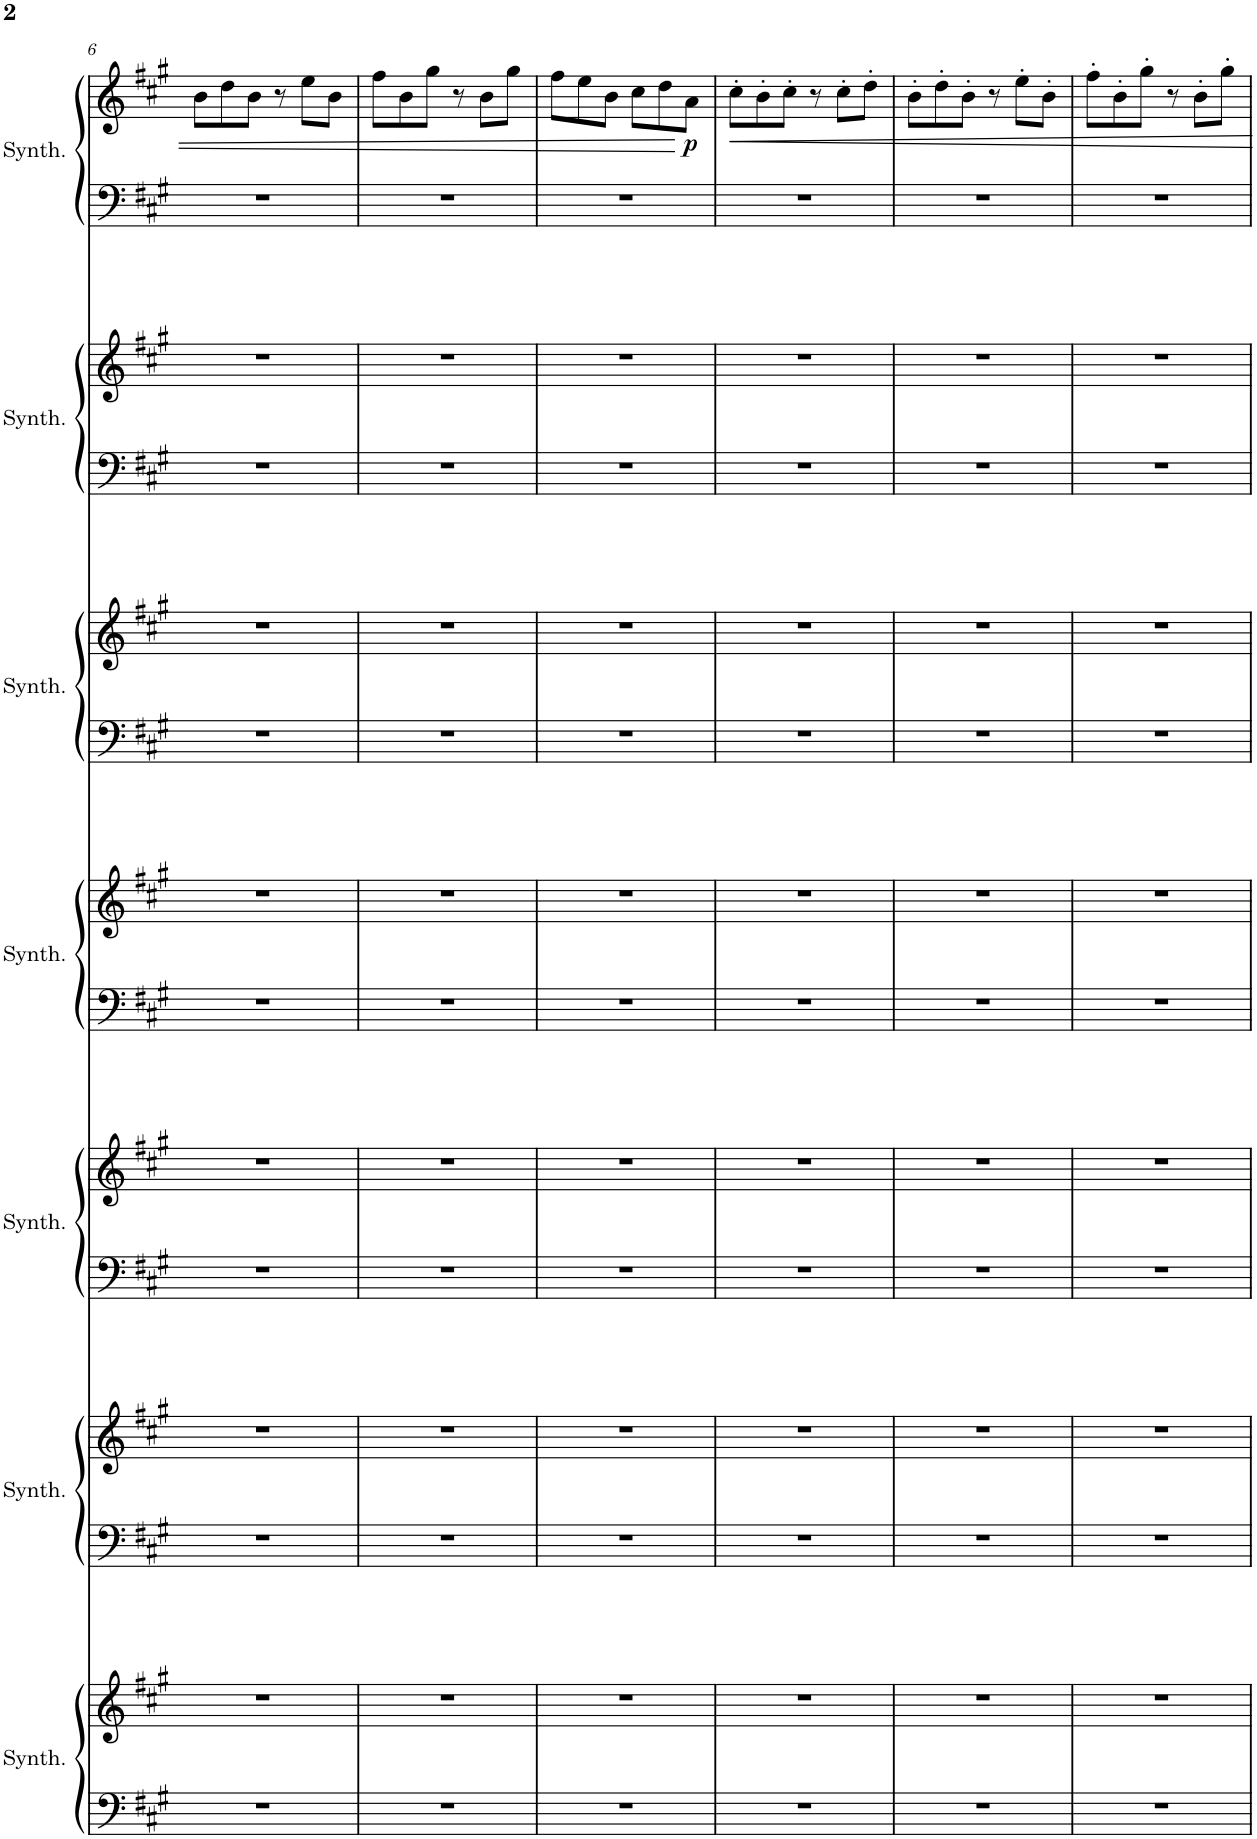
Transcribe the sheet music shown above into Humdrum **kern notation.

**kern	**kern	**kern	**kern	**kern	**kern	**kern	**kern	**kern	**kern	**kern	**kern	**kern	**kern	**dynam
*part7	*part7	*part6	*part6	*part5	*part5	*part4	*part4	*part3	*part3	*part2	*part2	*part1	*part1	*part1
*staff14	*staff13	*staff12	*staff11	*staff10	*staff9	*staff8	*staff7	*staff6	*staff5	*staff4	*staff3	*staff2	*staff1	*staff1/2
*I"Crystal Synthesizer	*	*I"Saw Synthesizer	*	*I"Atmosphere Synthesizer	*	*I"Goblins Synthesizer	*	*I"Choir Synthesizer	*	*I"Bowed Synthesizer	*	*I"String Synthesizer	*	*
*I'Synth.	*	*I'Synth.	*	*I'Synth.	*	*I'Synth.	*	*I'Synth.	*	*I'Synth.	*	*I'Synth.	*	*
!!LO:PB:g=z
*clefF4	*clefG2	*clefF4	*clefG2	*clefF4	*clefG2	*clefF4	*clefG2	*clefF4	*clefG2	*clefF4	*clefG2	*clefF4	*clefG2	*
*k[f#c#g#]	*k[f#c#g#]	*k[f#c#g#]	*k[f#c#g#]	*k[f#c#g#]	*k[f#c#g#]	*k[f#c#g#]	*k[f#c#g#]	*k[f#c#g#]	*k[f#c#g#]	*k[f#c#g#]	*k[f#c#g#]	*k[f#c#g#]	*k[f#c#g#]	*
*M6/8	*M6/8	*M6/8	*M6/8	*M6/8	*M6/8	*M6/8	*M6/8	*M6/8	*M6/8	*M6/8	*M6/8	*M6/8	*M6/8	*
=6	=6	=6	=6	=6	=6	=6	=6	=6	=6	=6	=6	=6	=6	=6
2.r	2.r	2.r	2.r	2.r	2.r	2.r	2.r	2.r	2.r	2.r	2.r	2.r	8b\L	.
.	.	.	.	.	.	.	.	.	.	.	.	.	8dd\	.
.	.	.	.	.	.	.	.	.	.	.	.	.	8b\J	.
.	.	.	.	.	.	.	.	.	.	.	.	.	8r	.
.	.	.	.	.	.	.	.	.	.	.	.	.	8ee\L	.
.	.	.	.	.	.	.	.	.	.	.	.	.	8b\J	.
=7	=7	=7	=7	=7	=7	=7	=7	=7	=7	=7	=7	=7	=7	=7
2.r	2.r	2.r	2.r	2.r	2.r	2.r	2.r	2.r	2.r	2.r	2.r	2.r	8ff#\L	.
.	.	.	.	.	.	.	.	.	.	.	.	.	8b\	.
.	.	.	.	.	.	.	.	.	.	.	.	.	8gg#\J	.
.	.	.	.	.	.	.	.	.	.	.	.	.	8r	.
.	.	.	.	.	.	.	.	.	.	.	.	.	8b\L	.
.	.	.	.	.	.	.	.	.	.	.	.	.	8gg#\J	.
=8	=8	=8	=8	=8	=8	=8	=8	=8	=8	=8	=8	=8	=8	=8
2.r	2.r	2.r	2.r	2.r	2.r	2.r	2.r	2.r	2.r	2.r	2.r	2.r	8ff#\L	.
.	.	.	.	.	.	.	.	.	.	.	.	.	8ee\	.
.	.	.	.	.	.	.	.	.	.	.	.	.	8b\J	.
.	.	.	.	.	.	.	.	.	.	.	.	.	8cc#\L	.
.	.	.	.	.	.	.	.	.	.	.	.	.	8dd\	.
!	!	!	!	!	!	!	!	!	!	!	!	!	!	!LO:DY:b
.	.	.	.	.	.	.	.	.	.	.	.	.	8a\J	p
=9	=9	=9	=9	=9	=9	=9	=9	=9	=9	=9	=9	=9	=9	=9
2.r	2.r	2.r	2.r	2.r	2.r	2.r	2.r	2.r	2.r	2.r	2.r	2.r	8cc#'\L	.
.	.	.	.	.	.	.	.	.	.	.	.	.	8b'\	.
.	.	.	.	.	.	.	.	.	.	.	.	.	8cc#'\J	.
.	.	.	.	.	.	.	.	.	.	.	.	.	8r	.
.	.	.	.	.	.	.	.	.	.	.	.	.	8cc#'\L	.
.	.	.	.	.	.	.	.	.	.	.	.	.	8dd'\J	.
=10	=10	=10	=10	=10	=10	=10	=10	=10	=10	=10	=10	=10	=10	=10
2.r	2.r	2.r	2.r	2.r	2.r	2.r	2.r	2.r	2.r	2.r	2.r	2.r	8b'\L	.
.	.	.	.	.	.	.	.	.	.	.	.	.	8dd'\	.
.	.	.	.	.	.	.	.	.	.	.	.	.	8b'\J	.
.	.	.	.	.	.	.	.	.	.	.	.	.	8r	.
.	.	.	.	.	.	.	.	.	.	.	.	.	8ee'\L	.
.	.	.	.	.	.	.	.	.	.	.	.	.	8b'\J	.
=11	=11	=11	=11	=11	=11	=11	=11	=11	=11	=11	=11	=11	=11	=11
2.r	2.r	2.r	2.r	2.r	2.r	2.r	2.r	2.r	2.r	2.r	2.r	2.r	8ff#'\L	.
.	.	.	.	.	.	.	.	.	.	.	.	.	8b'\	.
.	.	.	.	.	.	.	.	.	.	.	.	.	8gg#'\J	.
.	.	.	.	.	.	.	.	.	.	.	.	.	8r	.
.	.	.	.	.	.	.	.	.	.	.	.	.	8b'\L	.
.	.	.	.	.	.	.	.	.	.	.	.	.	8gg#'\J	.
=	=	=	=	=	=	=	=	=	=	=	=	=	=	=
*-	*-	*-	*-	*-	*-	*-	*-	*-	*-	*-	*-	*-	*-	*-
